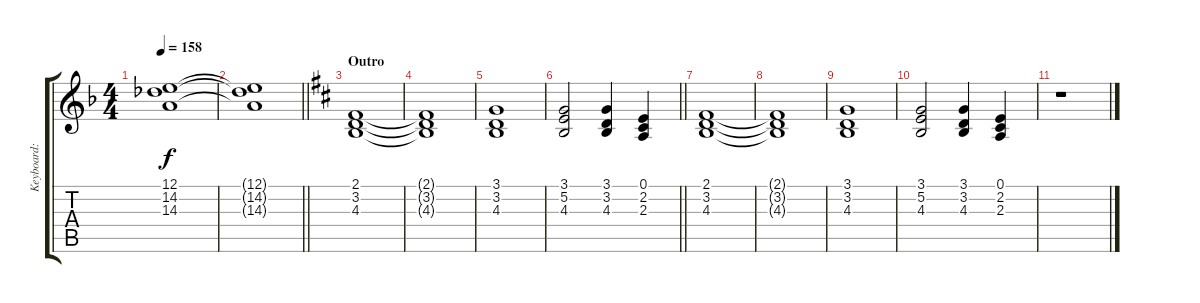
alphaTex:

\track ("Keyboard: Magnus Winterguild" "Keyboard: ") {instrument stringensemble1}
\staff {score tabs}
\tuning (E4 B3 G3 D3 A2 E2) {hide}
\ts (4 4)
\tempo 158
\clef g2
\ks dminor
(12.1 14.2 14.3).1{dy f} |
\barLineRight lightlight
(12.1{t} 14.2{t} 14.3{t}).1 |
\section ("" "Outro")
\ks bminor
(2.1 3.2 4.3).1 |
(2.1{t} 3.2{t} 4.3{t}).1 |
(3.1 3.2 4.3).1 |
\barLineRight lightlight
(3.1 5.2 4.3).2 (3.1 3.2 4.3).4 (0.1 2.2 2.3).4 |
(2.1 3.2 4.3).1 |
(2.1{t} 3.2{t} 4.3{t}).1 |
(3.1 3.2 4.3).1 |
(3.1 5.2 4.3).2 (3.1 3.2 4.3).4 (0.1 2.2 2.3).4 |
r.1
